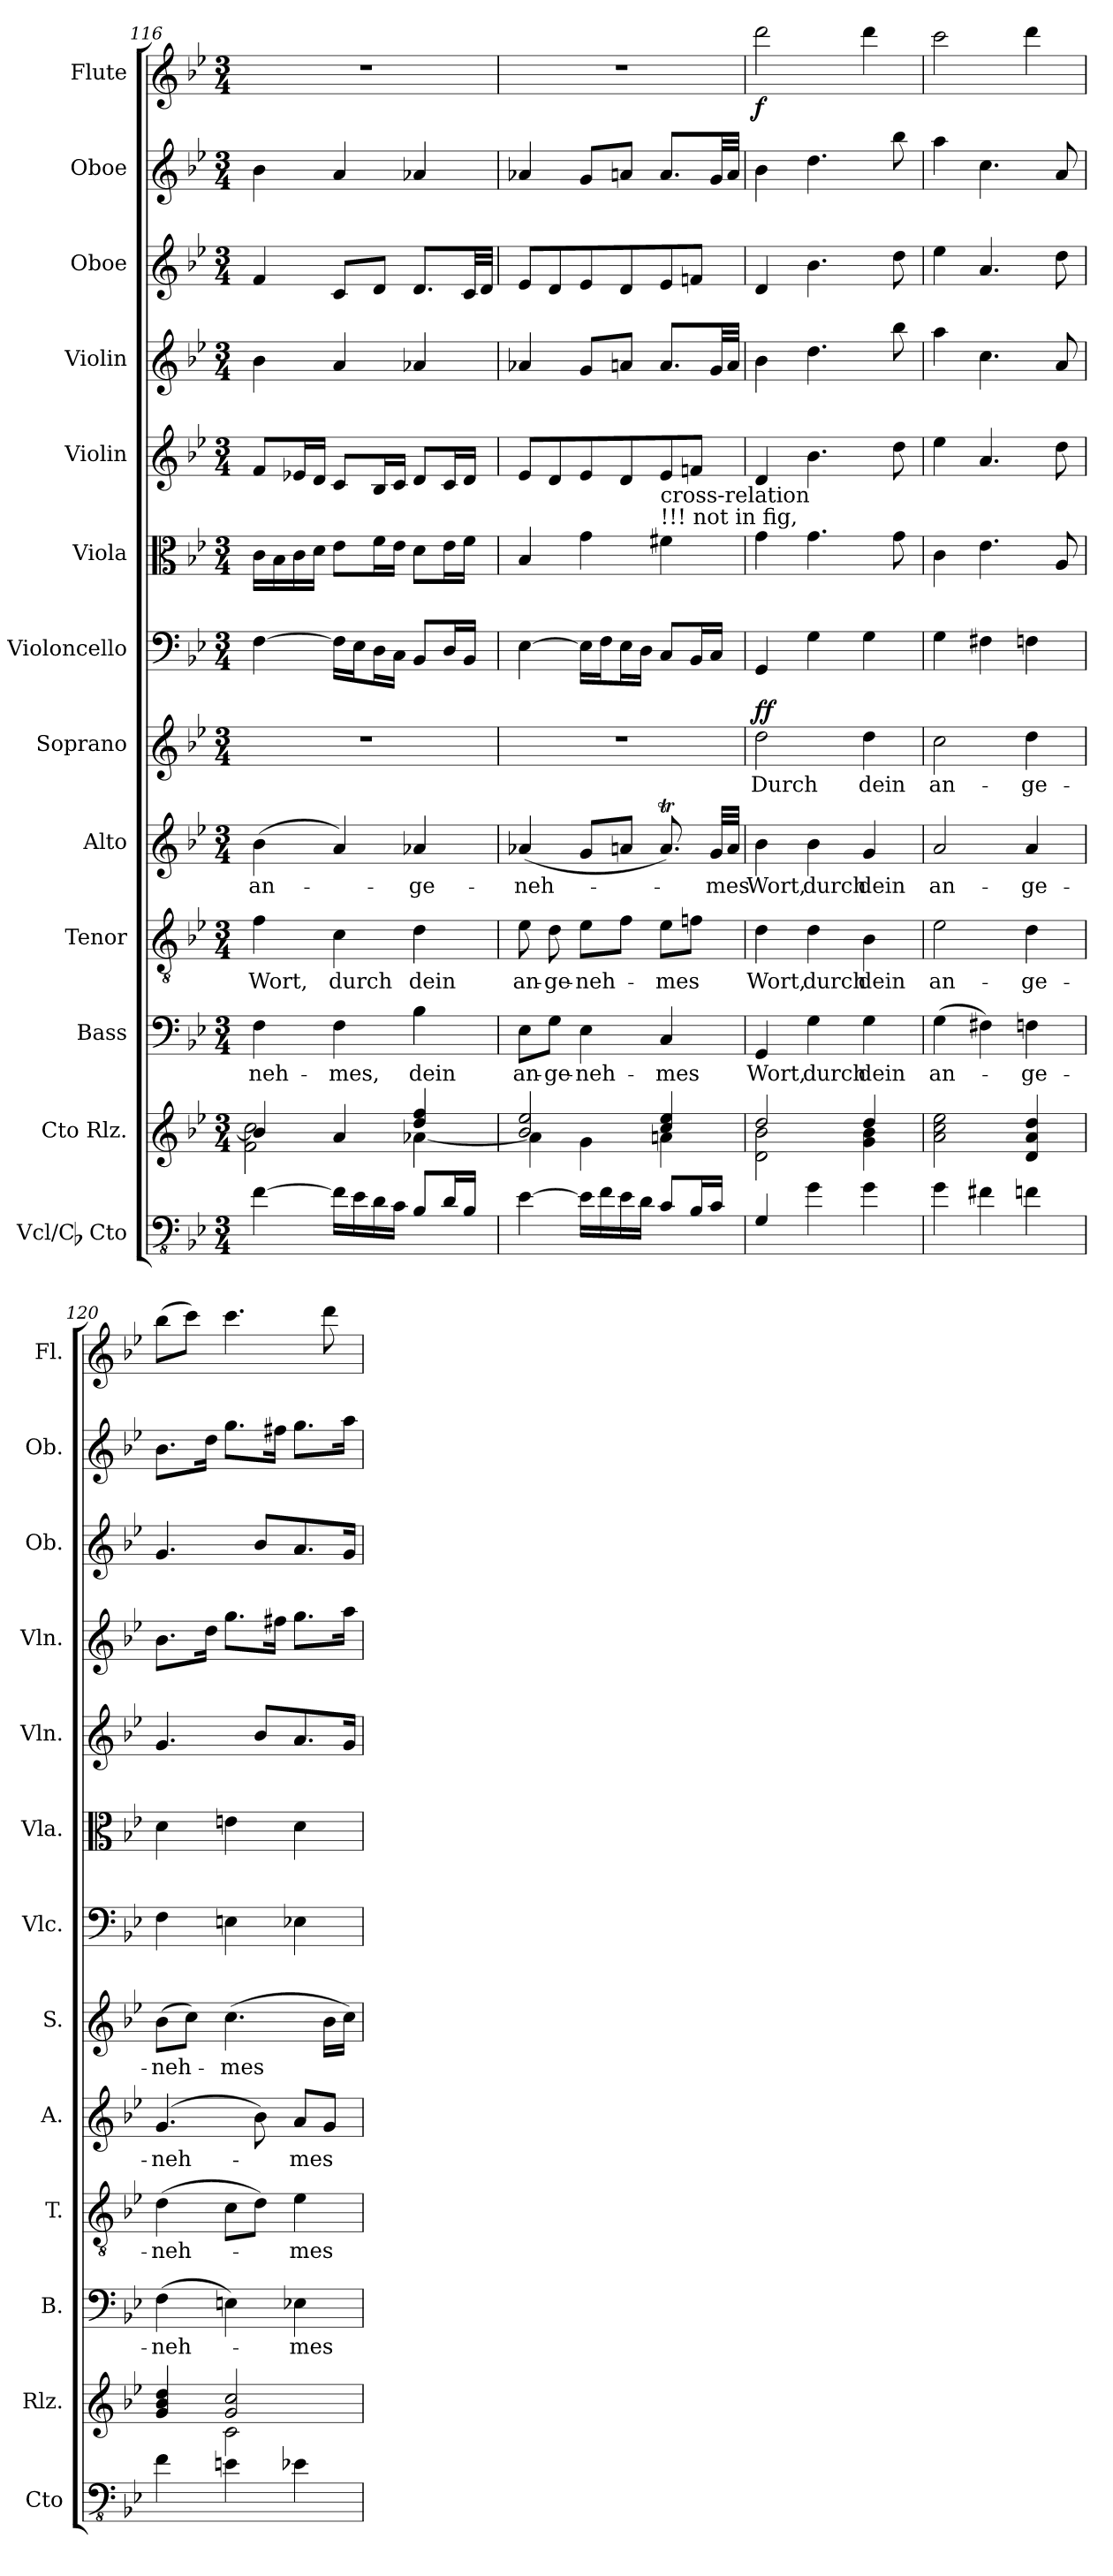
**kern	**kern	**kern	**text	**kern	**text	**kern	**text	**kern	**text	**dynam	**kern	**kern	**kern	**kern	**kern	**kern	**kern	**dynam
*part13	*part12	*part11	*part11	*part10	*part10	*part9	*part9	*part8	*part8	*part8	*part7	*part6	*part5	*part4	*part3	*part2	*part1	*part1
*staff13	*staff12	*staff11	*staff11	*staff10	*staff10	*staff9	*staff9	*staff8	*staff8	*staff8	*staff7	*staff6	*staff5	*staff4	*staff3	*staff2	*staff1	*staff1
*I"Vcl/Cb Cto	*I"Cto Rlz.	*I"Bass	*	*I"Tenor	*	*I"Alto	*	*I"Soprano	*	*	*I"Violoncello	*I"Viola	*I"Violin	*I"Violin	*I"Oboe	*I"Oboe	*I"Flute	*
*I'Cto	*I'Rlz.	*I'B.	*	*I'T.	*	*I'A.	*	*I'S.	*	*	*I'Vlc.	*I'Vla.	*I'Vln.	*I'Vln.	*I'Ob.	*I'Ob.	*I'Fl.	*
!!LO:PB:g=z
*clefFv4	*clefG2	*clefF4	*	*clefGv2	*	*clefG2	*	*clefG2	*	*	*clefF4	*clefC3	*clefG2	*clefG2	*clefG2	*clefG2	*clefG2	*
*ITrd7c12	*	*	*	*	*	*	*	*	*	*	*	*	*	*	*	*	*	*
*k[b-e-]	*k[b-e-]	*k[b-e-]	*	*k[b-e-]	*	*k[b-e-]	*	*k[b-e-]	*	*	*k[b-e-]	*k[b-e-]	*k[b-e-]	*k[b-e-]	*k[b-e-]	*k[b-e-]	*k[b-e-]	*
*M3/4	*M3/4	*M3/4	*	*M3/4	*	*M3/4	*	*M3/4	*	*	*M3/4	*M3/4	*M3/4	*M3/4	*M3/4	*M3/4	*M3/4	*
=116	=116	=116	=116	=116	=116	=116	=116	=116	=116	=116	=116	=116	=116	=116	=116	=116	=116	=116
*	*^	*	*	*	*	*	*	*	*	*	*	*	*	*	*	*	*	*
[4FF\	4b-/]	2f\ 2cc\	4F\	-neh-	4f\	Wort,	(4b-\	an-	2.r	.	.	[4F\	16c\LL	8f/L	4b-\	4f/	4b-\	2.r	.
.	.	.	.	.	.	.	.	.	.	.	.	.	16B-\	.	.	.	.	.	.
.	.	.	.	.	.	.	.	.	.	.	.	.	16c\	16e-X/L	.	.	.	.	.
.	.	.	.	.	.	.	.	.	.	.	.	.	16d\JJ	16d/JJ	.	.	.	.	.
16FF\LL]	4a/	.	4F\	-mes,	4c\	durch	4a/)	.	.	.	.	16F\LL]	8e-\L	8c/L	4a/	8c/L	4a/	.	.
16EE-\	.	.	.	.	.	.	.	.	.	.	.	16E-\J	.	.	.	.	.	.	.
16DD\	.	.	.	.	.	.	.	.	.	.	.	16D\L	16f\L	16B-/L	.	8d/J	.	.	.
16CC\JJ	.	.	.	.	.	.	.	.	.	.	.	16C\JJ	16e-\JJ	16c/JJ	.	.	.	.	.
8BBB-/L	4dd/ 4ff/	[4a-X\	4B-\	dein	4d\	dein	4a-X/	-ge-	.	.	.	8BB-/L	8d\L	8d/L	4a-X/	8.d/L	4a-X/	.	.
16DD/L	.	.	.	.	.	.	.	.	.	.	.	16D/L	16e-\L	16c/L	.	.	.	.	.
16BBB-/JJ	.	.	.	.	.	.	.	.	.	.	.	16BB-/JJ	16f\JJ	16d/JJ	.	32c/LL	.	.	.
.	.	.	.	.	.	.	.	.	.	.	.	.	.	.	.	32d/JJJ	.	.	.
=117	=117	=117	=117	=117	=117	=117	=117	=117	=117	=117	=117	=117	=117	=117	=117	=117	=117	=117	=117
[4EE-\	2b-/ 2ee-/	4a-\]	8E-\L	an-	8e-\	an-	(4a-X/	-neh-	2.r	.	.	[4E-\	4B-/	8e-/L	4a-X/	8e-/L	4a-X/	2.r	.
.	.	.	8G\J	-ge-	8d\	-ge-	.	.	.	.	.	.	.	8d/	.	8d/	.	.	.
16EE-\LL]	.	4g\	4E-\	-neh-	8e-\L	-neh-	8g/L	.	.	.	.	16E-\LL]	4g\	8e-/	8g/L	8e-/	8g/L	.	.
16FF\	.	.	.	.	.	.	.	.	.	.	.	16F\J	.	.	.	.	.	.	.
16EE-\	.	.	.	.	8f\J	.	8an/J	.	.	.	.	16E-\L	.	8d/	8an/J	8d/	8an/J	.	.
16DD\JJ	.	.	.	.	.	.	.	.	.	.	.	16D\JJ	.	.	.	.	.	.	.
!	!	!	!	!	!	!	!	!	!	!	!	!	!LO:TX:a:t=!!! not in fig,	!	!	!	!	!	!
!	!	!	!	!	!	!	!	!	!	!	!	!	!LO:TX:a:t=cross-relation	!	!	!	!	!	!
8CC/L	4cc/ 4ee-/	4an\	4C/	-mes	8e-\L	-mes	8.at/)	.	.	.	.	8C/L	4f#X\	8e-/	8.a/L	8e-/	8.a/L	.	.
16BBB-/L	.	.	.	.	8fn\J	.	.	.	.	.	.	16BB-/L	.	8fn/J	.	8fn/J	.	.	.
16CC/JJ	.	.	.	.	.	.	32g/LLL	-mes	.	.	.	16C/JJ	.	.	32g/LL	.	32g/LL	.	.
.	.	.	.	.	.	.	32a/JJJ	.	.	.	.	.	.	.	32a/JJJ	.	32a/JJJ	.	.
=118	=118	=118	=118	=118	=118	=118	=118	=118	=118	=118	=118	=118	=118	=118	=118	=118	=118	=118	=118
!	!	!	!	!	!	!	!	!	!	!	!LO:DY:b	!	!	!	!	!	!	!	!LO:DY:b
4GGG/	2dd/	2d\ 2b-\	4GG/	Wort,	4d\	Wort,	4b-\	Wort,	2dd\	Durch	ff	4GG/	4g\	4d/	4b-\	4d/	4b-\	2ddd\	f
4GG\	.	.	4G\	durch	4d\	durch	4b-\	durch	.	.	.	4G\	4.g\	4.b-\	4.dd\	4.b-\	4.dd\	.	.
4GG\	4dd/	4g\ 4b-\	4G\	dein	4B-\	dein	4g/	dein	4dd\	dein	.	4G\	.	.	.	.	.	4ddd\	.
.	.	.	.	.	.	.	.	.	.	.	.	.	8g\	8dd\	8bb-\	8dd\	8bb-\	.	.
*	*v	*v	*	*	*	*	*	*	*	*	*	*	*	*	*	*	*	*	*
!!LO:PB:g=z
=119	=119	=119	=119	=119	=119	=119	=119	=119	=119	=119	=119	=119	=119	=119	=119	=119	=119	=119
4GG\	2a\ 2cc\ 2ee-\	(4G\	an-	2e-\	an-	2a/	an-	2cc\	an-	.	4G\	4c\	4ee-\	4aa\	4ee-\	4aa\	2ccc\	.
4FF#X\	.	4F#X\)	.	.	.	.	.	.	.	.	4F#X\	4.e-\	4.a/	4.cc\	4.a/	4.cc\	.	.
4FFn\	4d/ 4a/ 4dd/	4Fn\	-ge-	4d\	-ge-	4a/	-ge-	4dd\	-ge-	.	4Fn\	.	.	.	.	.	4ddd\	.
.	.	.	.	.	.	.	.	.	.	.	.	8A/	8dd\	8a/	8dd\	8a/	.	.
=120	=120	=120	=120	=120	=120	=120	=120	=120	=120	=120	=120	=120	=120	=120	=120	=120	=120	=120
*	*^	*	*	*	*	*	*	*	*	*	*	*	*	*	*	*	*	*
4FF\	4g/ 4b-/ 4dd/	4ryy	(4F\	-neh-	(4d\	-neh-	(4.g/	-neh-	(8b-\L	-neh-	.	4F\	4d\	4.g/	8.b-\L	4.g/	8.b-\L	(8bb-\L	.
.	.	.	.	.	.	.	.	.	8cc\J)	.	.	.	.	.	.	.	.	8ccc\J)	.
.	.	.	.	.	.	.	.	.	.	.	.	.	.	.	16dd\Jk	.	16dd\Jk	.	.
4EEn\	2g/ 2cc/	2c\	4En\)	.	8c\L	.	.	.	(4.cc\	mes	.	4En\	4en\	.	8.gg\L	.	8.gg\L	4.ccc\	.
.	.	.	.	.	8d\J)	.	8b-\)	.	.	.	.	.	.	8b-/L	.	8b-/L	.	.	.
.	.	.	.	.	.	.	.	.	.	.	.	.	.	.	16ff#X\Jk	.	16ff#X\Jk	.	.
4EE-X\	.	.	4E-X\	-mes	4e-\	-mes	8a/L	-mes	.	.	.	4E-X\	4d\	8.a/	8.gg\L	8.a/	8.gg\L	.	.
.	.	.	.	.	.	.	8g/J	.	16b-\LL	.	.	.	.	.	.	.	.	8ddd\	.
.	.	.	.	.	.	.	.	.	16cc\JJ)	.	.	.	.	16g/Jk	16aa\Jk	16g/Jk	16aa\Jk	.	.
*	*v	*v	*	*	*	*	*	*	*	*	*	*	*	*	*	*	*	*	*
=	=	=	=	=	=	=	=	=	=	=	=	=	=	=	=	=	=	=
*-	*-	*-	*-	*-	*-	*-	*-	*-	*-	*-	*-	*-	*-	*-	*-	*-	*-	*-
